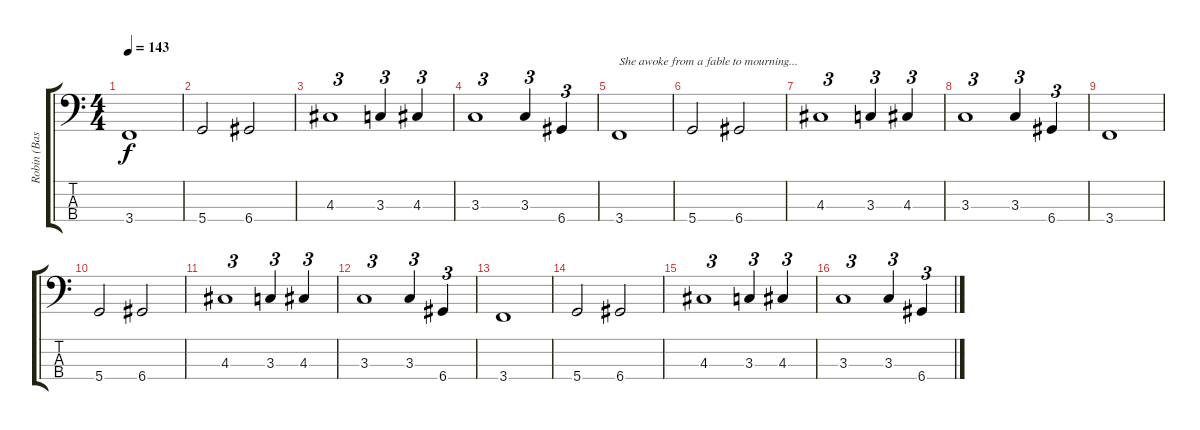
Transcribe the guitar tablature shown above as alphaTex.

\track ("Robin (Bass)" "Robin (Bas") {instrument electricbasspick}
\staff {score tabs}
\tuning (G2 D2 A1 D1) {hide}
\ts (4 4)
\tempo 143
\clef f4
\ks c
3.4.1{dy f} |
5.4.2 6.4.2 |
4.3.1{tu (3 2)} 3.3.4{tu (3 2)} 4.3.4{tu (3 2)} |
3.3.1{tu (3 2)} 3.3.4{tu (3 2)} 6.4.4{tu (3 2)} |
3.4.1{txt "She awoke from a fable to mourning..."} |
5.4.2 6.4.2 |
4.3.1{tu (3 2)} 3.3.4{tu (3 2)} 4.3.4{tu (3 2)} |
3.3.1{tu (3 2)} 3.3.4{tu (3 2)} 6.4.4{tu (3 2)} |
3.4.1 |
5.4.2 6.4.2 |
4.3.1{tu (3 2)} 3.3.4{tu (3 2)} 4.3.4{tu (3 2)} |
3.3.1{tu (3 2)} 3.3.4{tu (3 2)} 6.4.4{tu (3 2)} |
3.4.1 |
5.4.2 6.4.2 |
4.3.1{tu (3 2)} 3.3.4{tu (3 2)} 4.3.4{tu (3 2)} |
3.3.1{tu (3 2)} 3.3.4{tu (3 2)} 6.4.4{tu (3 2)}
